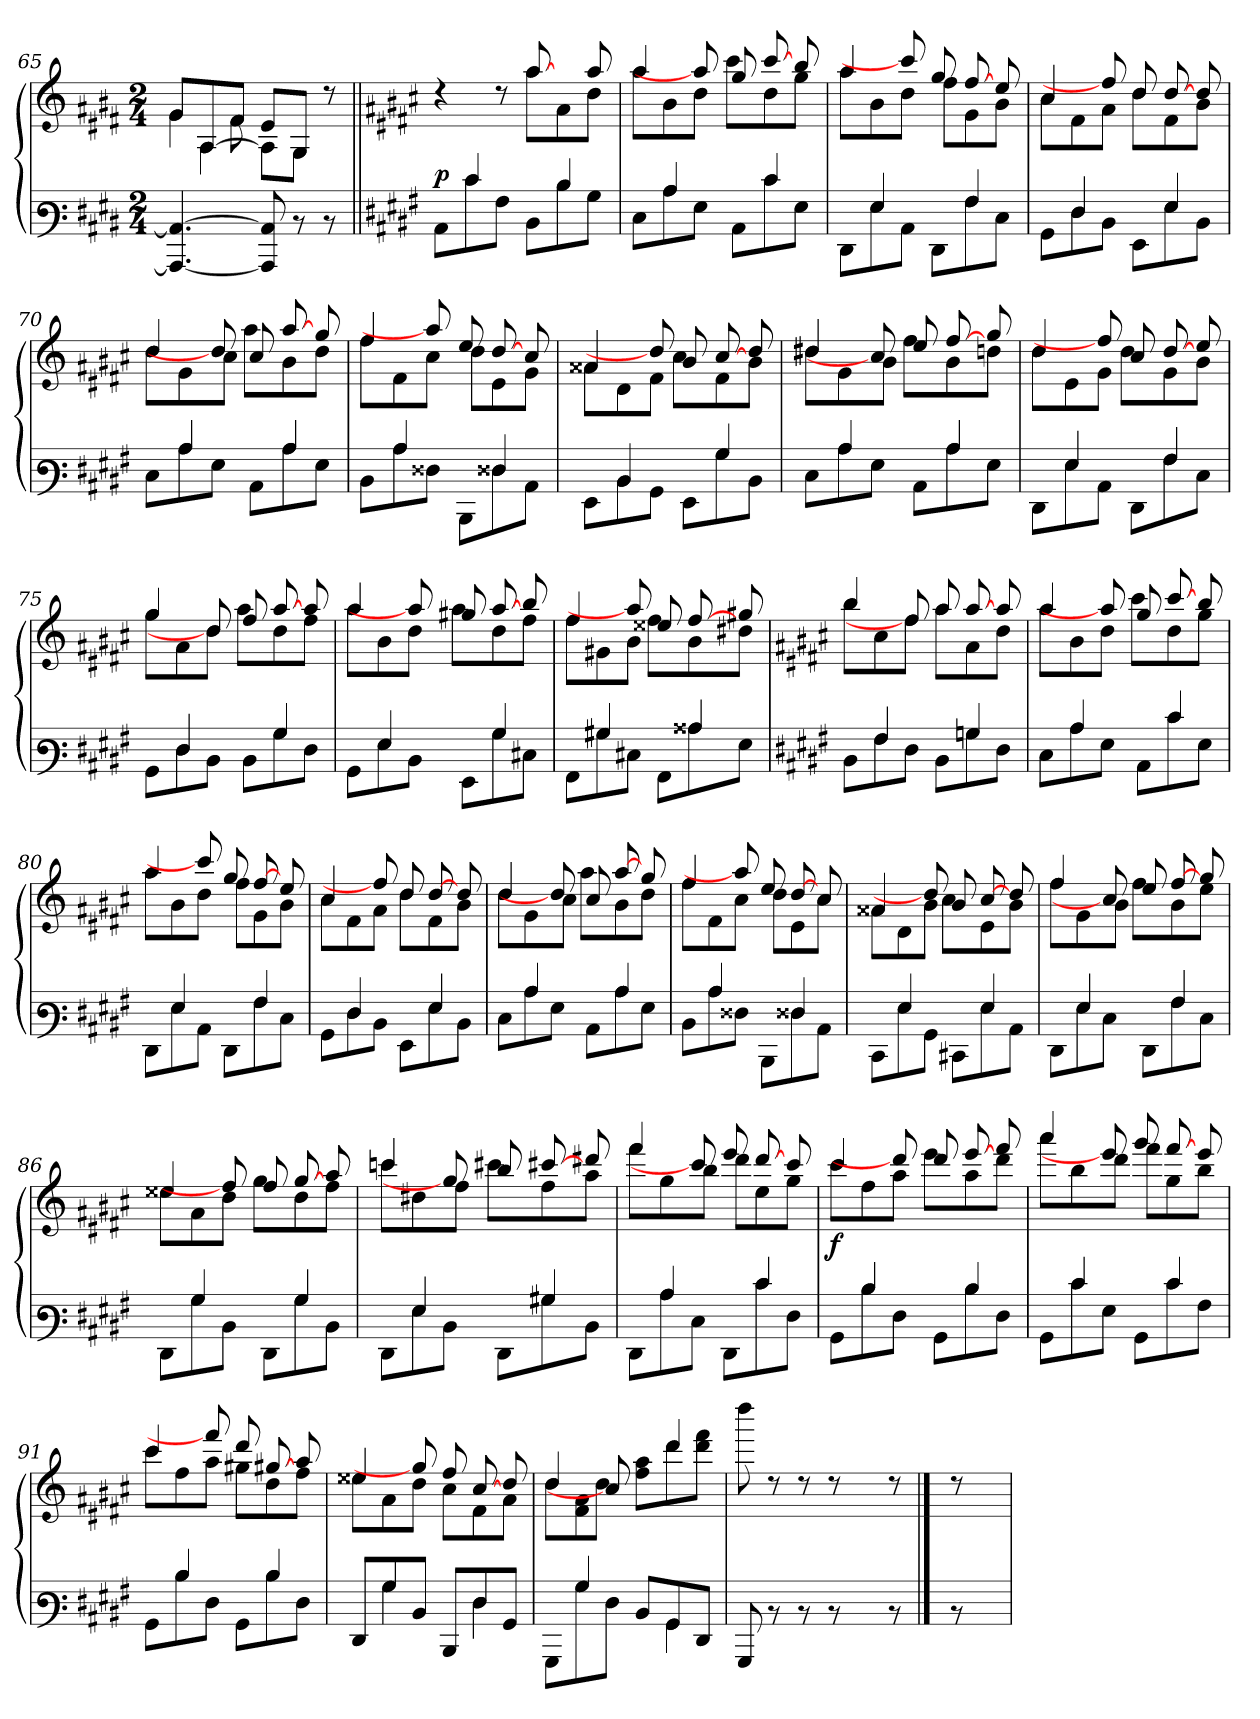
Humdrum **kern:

**kern	**kern	**dynam
*part1	*part1	*part1
*staff2	*staff1	*staff1/2
*clefF3	*clefG3	*
*k[f#c#g#d#]	*k[f#c#g#d#]	*
*M2/4	*M2/4	*
=65	=65	=65
*	*^	*
*	*	*^	*
4.CC#/_ 4.C#/_>	8e/L	4e\	8ryy	.
.	8F#/	.	[<4F#\	.
.	8d#/J	8d#\	.	.
8CC#/] 8C#/]	8c#/L	4.ryy	8F#\L]	.
8rD	8E/J	.	8E\J	.
8rD	8ryy	.	8rb	.
*	*v	*v	*v	*
!!LO:LB:g=z
=66||	=66||	=66||
*k[f#c#g#d#a#]	*k[f#c#g#d#a#]	*
*^	*^	*
*	*	*	*^	*
!	!	!	!	!	!LO:DY:a=2
*	*	*	*v	*v	*
8ryy	8C#\L	4rb	4.ryy	p
4e/	8e\	.	.	.
.	8A#\J	8rb	.	.
8ryy	8D#\L	[8ff#/	8ff#\L	.
4d#/	8d#\	8ryy	8f#\	.
.	8B\J	8ff#/	8b\J	.
=67	=67	=67	=67	=67
8ryy	8E\L	4ff#/	8ff#\L	.
4c#/	8c#\	.	8g#\	.
.	8G#\J	8ff#/]	8b\J	.
8ryy	8C#\L	8ee/	8aa#\L	.
4e/	8e\	[8aa#/	8b\	.
.	8G#\J	8gg#/	8ee\J	.
=68	=68	=68	=68	=68
8ryy	8FF#\L	4ff#/	8ff#\L	.
4G#/	8G#\	.	8g#\	.
.	8C#\J	8aa#/]	8b\J	.
8ryy	8FF#\L	8ee/	8dd#\L	.
4A#/	8A#\	[8dd#/	8e\	.
.	8E\J	8cc#/	8g#\J	.
=69	=69	=69	=69	=69
8ryy	8BB\L	4a#/	8a#\L	.
4F#/	8F#\	.	8d#\	.
.	8D#\J	8dd#/]	8f#\J	.
8ryy	8GG#\L	8b/	8b\L	.
4G#/	8G#\	[8b/	8d#\	.
.	8D#\J	8b/	8g#\J	.
!!LO:LB:g=z	!!
=70	=70	=70	=70	=70
8ryy	8E\L	4b/	8b\L	.
4c#/	8c#\	.	8e\	.
.	8G#\J	8b/]	8a#\J	.
8ryy	8C#\L	8a#/	8ff#\L	.
4c#/	8c#\	[8ff#/	8g#\	.
.	8G#\J	8ee/	8b\J	.
=71	=71	=71	=71	=71
8ryy	8D#\L	4dd#/	8dd#\L	.
4c#/	8c#\	.	8d#\	.
.	8F##X\J	8ff#/]	8a#\J	.
8ryy	8DD#\L	8cc#/	8b\L	.
4F##X/	8F##X\	[8b/	8c#\	.
.	8C#\J	8a#/	8e\J	.
=72	=72	=72	=72	=72
8ryy	8GG#\L	4f##X/	8f##X\L	.
4D#/	8D#\	.	8B\	.
.	8BB\J	8b/]	8d#\J	.
8ryy	8GG#\L	8g#/	8a#\L	.
4B/	8B\	[8a#/	8d#\	.
.	8D#\J	8b/	8g#\J	.
=73	=73	=73	=73	=73
8ryy	8E\L	4b#X/	8b#X\L	.
4c#/	8c#\	.	8e\	.
.	8G#\J	8a#/]	8g#\J	.
8ryy	8C#\L	8cc#/	8dd#\L	.
4c#/	8c#\	[8dd#/	8g#\	.
.	8G#\J	8ee/	8bn\J	.
!!LO:LB:g=z	!!
=74	=74	=74	=74	=74
8ryy	8FF#\L	4b/	8b\L	.
4G#/	8G#\	.	8c#\	.
.	8C#\J	8dd#/]	8e\J	.
8ryy	8FF#\L	8a#/	8b\L	.
4A#/	8A#\	[8b/	8e\	.
.	8E\J	8cc#/	8g#\J	.
=75	=75	=75	=75	=75
8ryy	8BB\L	4ee/	8ee\L	.
4F#/	8F#\	.	8f#\	.
.	8D#\J	8b/]	8b\J	.
8ryy	8D#\L	8dd#/	8ff#\L	.
4B/	8B\	[8ff#/	8b\	.
.	8F#\J	8ff#/	8dd#\J	.
=76	=76	=76	=76	=76
8ryy	8BB\L	4ff#/	8ff#\L	.
4G#/	8G#\	.	8g#\	.
.	8D#\J	8ff#/]	8b\J	.
8ryy	8GG#\L	8ee#X/	8ff#\L	.
4B/	8B\	[8ff#/	8b\	.
.	8E#X\J	8gg#/	8dd#\J	.
=77	=77	=77	=77	=77
8ryy	8AA#\L	4dd#/	8dd#\L	.
4B#X/	8B#X\	.	8e#X\	.
.	8E#X\J	8ff#/]	8g#\J	.
8ryy	8AA#\L	8cc##X/	8dd#\L	.
4c##X/	8c##X\	[8dd#/	8g#\	.
.	8G#\J	8ee#X/	8b#\J	.
!!LO:PB:g=z	!!
=78	=78	=78	=78	=78
*k[f#c#g#d#a#]	*	*k[f#c#g#d#a#]	*	*
8ryy	8D#\L	4gg#/	8gg#\L	.
4A#/	8A#\	.	8a#\	.
.	8F#\J	8dd#/]	8dd#\J	.
8ryy	8D#\L	8ff#/	8ff#\L	.
4Bn/	8Bn\	[8ff#/	8f#\	.
.	8F#\J	8ff#/	8b\J	.
=79	=79	=79	=79	=79
8ryy	8E\L	4ff#/	8ff#\L	.
4c#/	8c#\	.	8g#\	.
.	8G#\J	8ff#/]	8b\J	.
8ryy	8C#\L	8ee/	8aa#\L	.
4e/	8e\	[8aa#/	8b\	.
.	8G#\J	8gg#/	8ee\J	.
=80	=80	=80	=80	=80
8ryy	8FF#\L	4ff#/	8ff#\L	.
4G#/	8G#\	.	8g#\	.
.	8C#\J	8aa#/]	8b\J	.
8ryy	8FF#\L	8ee/	8dd#\L	.
4A#/	8A#\	[8dd#/	8e\	.
.	8E\J	8cc#/	8g#\J	.
=81	=81	=81	=81	=81
8ryy	8BB\L	4a#/	8a#\L	.
4F#/	8F#\	.	8d#\	.
.	8D#\J	8dd#/]	8f#\J	.
8ryy	8GG#\L	8b/	8b\L	.
4G#/	8G#\	[8b/	8d#\	.
.	8D#\J	8b/	8g#\J	.
!!LO:LB:g=z	!!
=82	=82	=82	=82	=82
8ryy	8E\L	4b/	8b\L	.
4c#/	8c#\	.	8e\	.
.	8G#\J	8b/]	8a#\J	.
8ryy	8C#\L	8a#/	8ff#\L	.
4c#/	8c#\	[8ff#/	8g#\	.
.	8G#\J	8ee/	8b\J	.
=83	=83	=83	=83	=83
8ryy	8D#\L	4dd#/	8dd#\L	.
4c#/	8c#\	.	8d#\	.
.	8F##X\J	8ff#/]	8a#\J	.
8ryy	8DD#\L	8cc#/	8b\L	.
4F##X/	8F##X\	[8b/	8c#\	.
.	8C#\J	8a#/	8a#\J	.
=84	=84	=84	=84	=84
8ryy	8EE\L	4f##X/	8f##X\L	.
4G#/	8G#\	.	8B\	.
.	8BB\J	8b/]	8g#\J	.
8ryy	8EE#X\L	8g#/	8a#\L	.
4G#/	8G#\	[8a#/	8c#\	.
.	8C#\J	8b/	8g#\J	.
=85	=85	=85	=85	=85
8ryy	8FF#\L	4dd#/	8dd#\L	.
4G#/	8G#\	.	8e\	.
.	8E\J	8a#/]	8g#\J	.
8ryy	8FF#\L	8cc#/	8dd#\L	.
4A#/	8A#\	[8dd#/	8g#\	.
.	8E\J	8ee/	8cc#\J	.
!!LO:LB:g=z	!!
=86	=86	=86	=86	=86
8ryy	8FF#\L	4cc##X/	8cc##X\L	.
4B/	8B\	.	8f#\	.
.	8D#\J	8dd#/]	8b\J	.
8ryy	8FF#\L	8dd#/	8ee\L	.
4B/	8B\	[8ee/	8b\	.
.	8D#\J	8ff#/	8dd#\J	.
=87	=87	=87	=87	=87
8ryy	8FF#\L	4aan/	8aan\L	.
4G#/	8G#\	.	8b#X\	.
.	8D#\J	8ee/]	8dd#\J	.
8ryy	8FF#\L	8gg#/	8aa#X\L	.
4B#X/	8B#X\	[8aa#X/	8dd#\	.
.	8D#\J	8bb#X/	8ff#\J	.
=88	=88	=88	=88	=88
8ryy	8FF#\L	4ddd#/	8ddd#\L	.
4c#/	8c#\	.	8ee\	.
.	8E\J	8aa#/]	8gg#\J	.
8ryy	8FF#\L	8ccc#/	8bb\L	.
4e/	8e\	[8bb/	8cc#\	.
.	8F#\J	8aa#/	8ee\J	.
=89	=89	=89	=89	=89
!	!	!	!	!LO:DY:b
8ryy	8BB\L	4aa#/	8aa#\L	f
4d#/	8d#\	.	8dd#\	.
.	8F#\J	8bb/]	8ff#\J	.
8ryy	8BB\L	8bb/	8ccc#\L	.
4d#/	8d#\	[8ccc#/	8ff#\	.
.	8F#\J	8ddd#/	8bb\J	.
!!LO:LB:g=z	!!
=90	=90	=90	=90	=90
8ryy	8BB\L	4fff#/	8fff#\L	.
4e/	8e\	.	8gg#\	.
.	8G#\J	8ccc#/]	8bb\J	.
8ryy	8BB\L	8eee/	8ddd#\L	.
4e/	8e\	[8ddd#/	8ee\	.
.	8A#\J	8ccc#/	8gg#\J	.
=91	=91	=91	=91	=91
8ryy	8BB\L	4aa#/	8aa#\L	.
4d#/	8d#\	.	8dd#\	.
.	8F#\J	8ddd#/]	8ff#\J	.
8ryy	8BB\L	8bb/	8ee#X\L	.
4d#/	8d#\	[8ee#X/	8b\	.
.	8F#\J	8ff#/	8dd#\J	.
=92	=92	=92	=92	=92
8FF#/L	8ryy	4cc##X/	8cc##X\L	.
8B/	4B\	.	8f#\	.
8D#/J	.	8ee#/]	8b\J	.
8DD#/L	8ryy	8dd#/	8a#\L	.
8F#/	4F#\	[8a#/	8d#\	.
8BB/J	.	8b/	8f#\J	.
=93	=93	=93	=93	=93
8ryy	8BBB\L	4b/	8b\L	.
4B/	8B\	.	8d#\ 8f#\	.
.	8F#\J	8a#/]	8b\J	.
8D#/L	8ryy	8ryy	8dd#\ 8ff#\L	.
8BB/	4BB\	4bb/	8bb\	.
8FF#/J	.	.	8bb\ 8ddd#\J	.
*v	*v	*	*	*
*	*v	*v	*
=94	=94	=94
8BBB/	8bbb\	.
8rD	8rb	.
8rD	8rb	.
8rD	8rb	.
8ryy	8ryy	.
8rD	8rb	.
==95	==95	==95
8rD	8rb	.
=	=	=
*-	*-	*-
